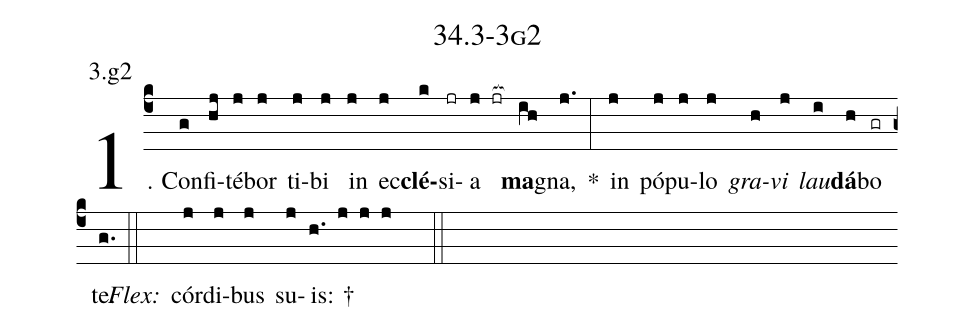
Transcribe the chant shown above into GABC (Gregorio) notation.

name: 34.3-3g2;
annotation: 3.g2;
%%
(c4)1. Con(g)fi(hj)té(j)bor(j) ti(j)bi(j) in(j) ec(j)<b>clé</b>(k)si(jr)a(j jr[ocb:1{]) <b>ma</b>(ih[ocb:0}])gna,(j.) *(:) in(j) pó(j)pu(j)lo(j) <i>gra</i>(h)<i>vi</i>(j) <i>lau</i>(i)<b>dá</b>(h)bo(gr) te.(g.) (::)
<i>Flex:</i>()  cór(j)di(j)bus(j) su(j)is: †(h. j j j  ::)

%E(j) u(h) o(j) u(i) a(h) e.(g.) (::)
